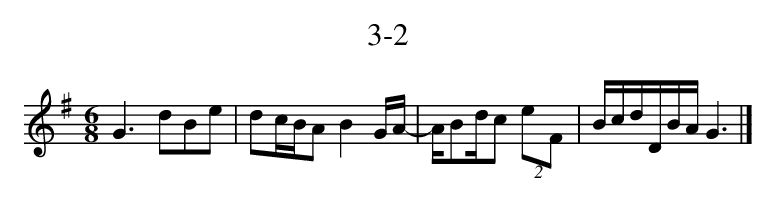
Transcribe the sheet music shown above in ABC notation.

X:1-2
T:3-2
M:6/8
L:1/4
K:G
G3/ d/B/e/ | d/c//B//A/ B G//A//- | A//B/d//c/ (2e/F/ | B//c//d//D//B//A// G3/ |]
